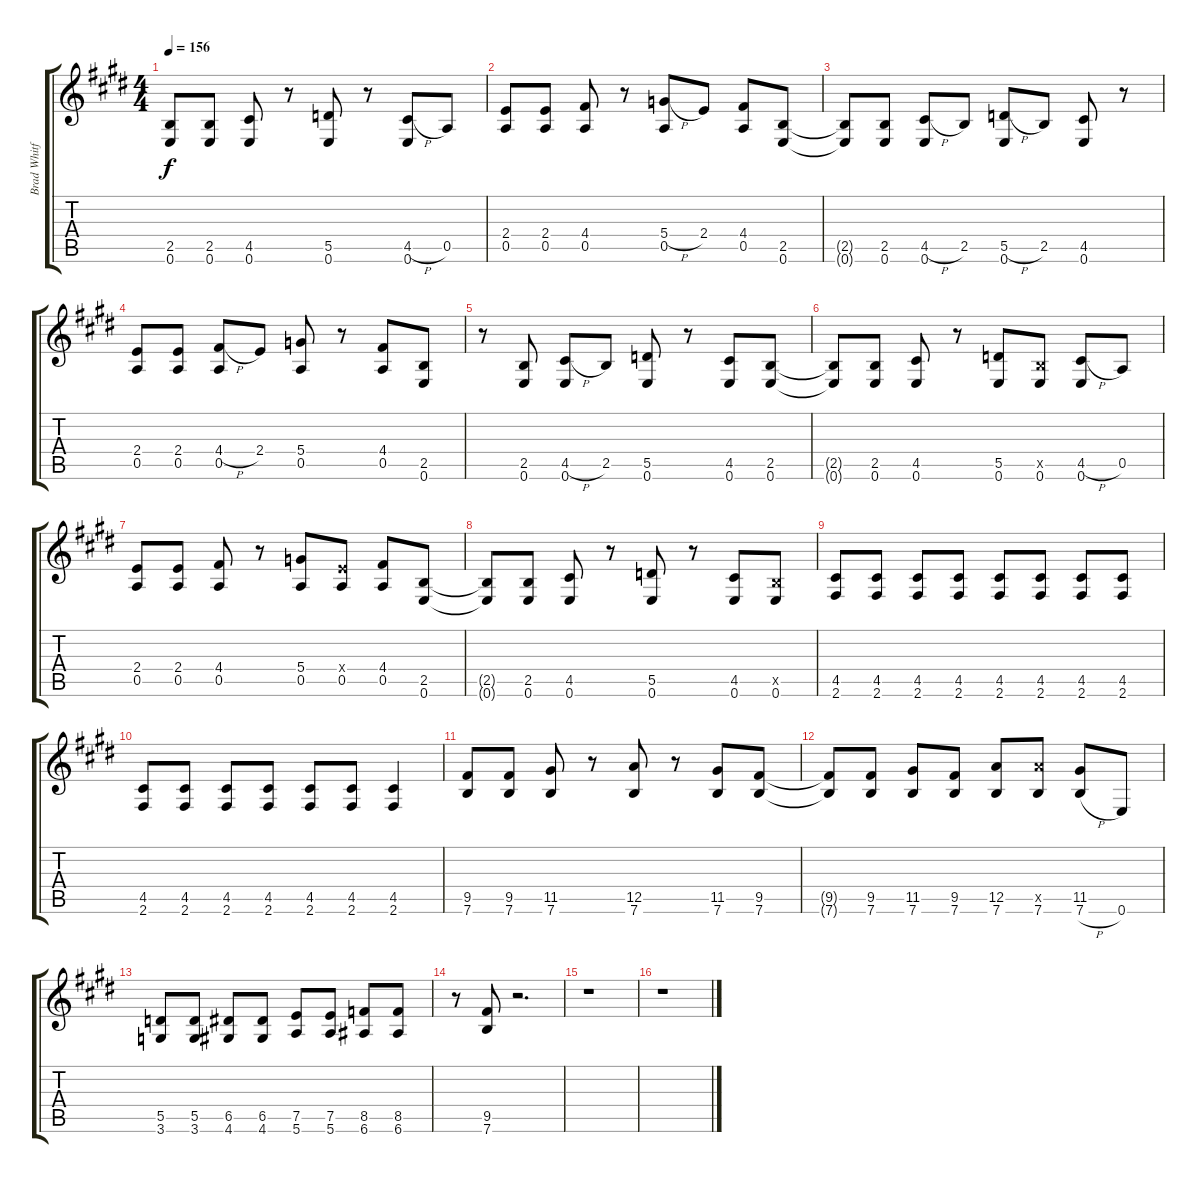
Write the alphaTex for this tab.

\track ("Brad Whitford" "Brad Whitf") {instrument overdrivenguitar}
\staff {score tabs}
\tuning (E4 B3 G3 D3 A2 E2) {hide}
\ts (4 4)
\tempo 156
\clef g2
\ks c#minor
(2.5{t} 0.6{t}).8{dy f} (2.5 0.6).8 (4.5 0.6).8 r.8 (5.5 0.6).8 r.8 (4.5{h} 0.6).8 0.5.8 |
(2.4 0.5).8 (2.4 0.5).8 (4.4 0.5).8 r.8 (5.4{h} 0.5).8 2.4.8 (4.4 0.5).8 (2.5 0.6).8 |
\ks e
(2.5{t} 0.6{t}).8 (2.5 0.6).8 (4.5{h} 0.6).8 2.5.8 (5.5{h} 0.6).8 2.5.8 (4.5 0.6).8 r.8 |
\ks c#minor
(2.4 0.5).8 (2.4 0.5).8 (4.4{h} 0.5).8 2.4.8 (5.4 0.5).8 r.8 (4.4 0.5).8 (2.5 0.6).8 |
r.8 (2.5 0.6).8 (4.5{h} 0.6).8 2.5.8 (5.5 0.6).8 r.8 (4.5 0.6).8 (2.5 0.6).8 |
\ks e
(2.5{t} 0.6{t}).8 (2.5 0.6).8 (4.5 0.6).8 r.8 (5.5 0.6).8 (2.5{x} 0.6).8 (4.5{h} 0.6).8 0.5.8 |
\ks c#minor
(2.4 0.5).8 (2.4 0.5).8 (4.4 0.5).8 r.8 (5.4 0.5).8 (2.4{x} 0.5).8 (4.4 0.5).8 (2.5 0.6).8 |
(2.5{t} 0.6{t}).8 (2.5 0.6).8 (4.5 0.6).8 r.8 (5.5 0.6).8 r.8 (4.5 0.6).8 (2.5{x} 0.6).8 |
\ks e
(4.5 2.6).8 (4.5 2.6).8 (4.5 2.6).8 (4.5 2.6).8 (4.5 2.6).8 (4.5 2.6).8 (4.5 2.6).8 (4.5 2.6).8 |
\ks c#minor
(4.5 2.6).8 (4.5 2.6).8 (4.5 2.6).8 (4.5 2.6).8 (4.5 2.6).8 (4.5 2.6).8 (4.5 2.6).4 |
(9.5 7.6).8 (9.5 7.6).8 (11.5 7.6).8 r.8 (12.5 7.6).8 r.8 (11.5 7.6).8 (9.5 7.6).8 |
\ks e
(9.5{t} 7.6{t}).8 (9.5 7.6).8 (11.5 7.6).8 (9.5 7.6).8 (12.5 7.6).8 (12.5{x} 7.6).8 (11.5 7.6{h}).8 0.6.8 |
\ks c#minor
(5.5 3.6).8 (5.5 3.6).8 (6.5 4.6).8 (6.5 4.6).8 (7.5 5.6).8 (7.5 5.6).8 (8.5 6.6).8 (8.5 6.6).8 |
r.8 (9.5 7.6).8 r.2{d} |
\ks e
r.1 |
\ks c#minor
r.1
